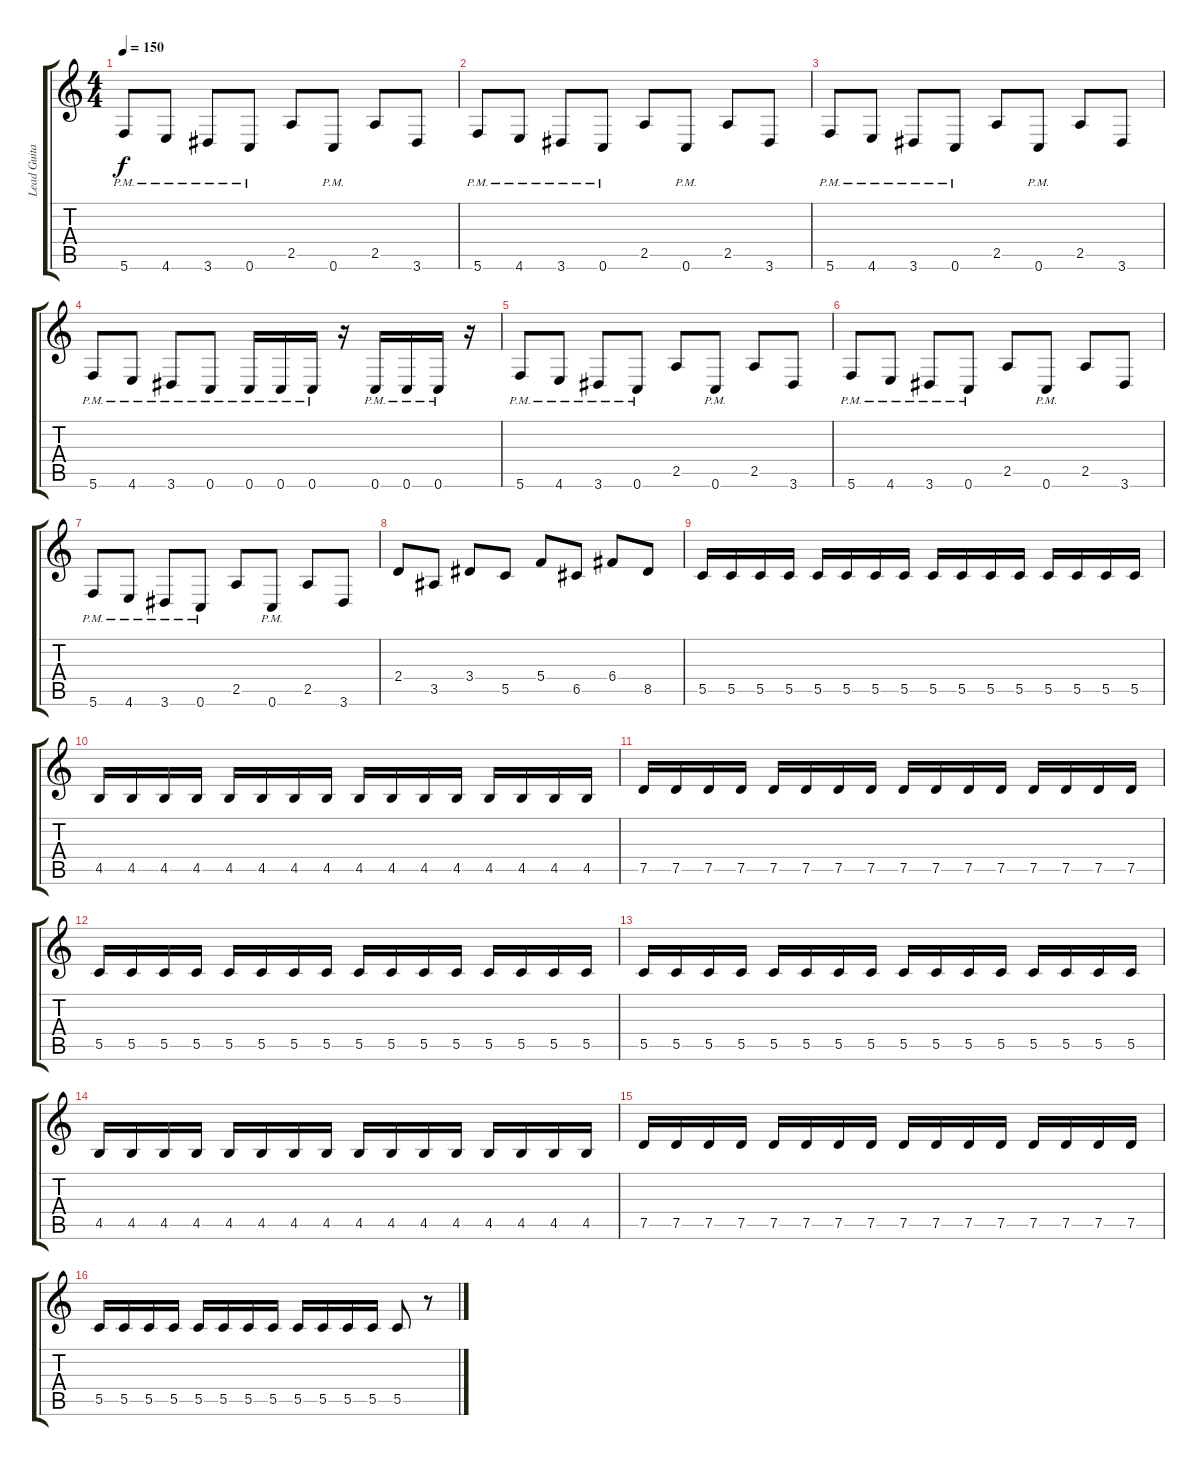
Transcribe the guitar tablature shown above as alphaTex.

\track ("Lead Guitar" "Lead Guita") {instrument distortionguitar}
\staff {score tabs}
\tuning (D4 A3 F3 C3 G2 C2) {hide}
\ts (4 4)
\tempo 150
\clef g2
\ks c
5.6{pm}.8{dy f} 4.6{pm}.8 3.6{pm}.8 0.6{pm}.8 2.5.8 0.6{pm}.8 2.5.8 3.6.8 |
5.6{pm}.8 4.6{pm}.8 3.6{pm}.8 0.6{pm}.8 2.5.8 0.6{pm}.8 2.5.8 3.6.8 |
5.6{pm}.8 4.6{pm}.8 3.6{pm}.8 0.6{pm}.8 2.5.8 0.6{pm}.8 2.5.8 3.6.8 |
5.6{pm}.8 4.6{pm}.8 3.6{pm}.8 0.6{pm}.8 0.6{pm}.16 0.6{pm}.16 0.6{pm}.16 r.16 0.6{pm}.16 0.6{pm}.16 0.6{pm}.16 r.16 |
5.6{pm}.8 4.6{pm}.8 3.6{pm}.8 0.6{pm}.8 2.5.8 0.6{pm}.8 2.5.8 3.6.8 |
5.6{pm}.8 4.6{pm}.8 3.6{pm}.8 0.6{pm}.8 2.5.8 0.6{pm}.8 2.5.8 3.6.8 |
5.6{pm}.8 4.6{pm}.8 3.6{pm}.8 0.6{pm}.8 2.5.8 0.6{pm}.8 2.5.8 3.6.8 |
2.4.8 3.5.8 3.4.8 5.5.8 5.4.8 6.5.8 6.4.8 8.5.8 |
5.5.16 5.5.16 5.5.16 5.5.16 5.5.16 5.5.16 5.5.16 5.5.16 5.5.16 5.5.16 5.5.16 5.5.16 5.5.16 5.5.16 5.5.16 5.5.16 |
4.5.16 4.5.16 4.5.16 4.5.16 4.5.16 4.5.16 4.5.16 4.5.16 4.5.16 4.5.16 4.5.16 4.5.16 4.5.16 4.5.16 4.5.16 4.5.16 |
7.5.16 7.5.16 7.5.16 7.5.16 7.5.16 7.5.16 7.5.16 7.5.16 7.5.16 7.5.16 7.5.16 7.5.16 7.5.16 7.5.16 7.5.16 7.5.16 |
5.5.16 5.5.16 5.5.16 5.5.16 5.5.16 5.5.16 5.5.16 5.5.16 5.5.16 5.5.16 5.5.16 5.5.16 5.5.16 5.5.16 5.5.16 5.5.16 |
5.5.16 5.5.16 5.5.16 5.5.16 5.5.16 5.5.16 5.5.16 5.5.16 5.5.16 5.5.16 5.5.16 5.5.16 5.5.16 5.5.16 5.5.16 5.5.16 |
4.5.16 4.5.16 4.5.16 4.5.16 4.5.16 4.5.16 4.5.16 4.5.16 4.5.16 4.5.16 4.5.16 4.5.16 4.5.16 4.5.16 4.5.16 4.5.16 |
7.5.16 7.5.16 7.5.16 7.5.16 7.5.16 7.5.16 7.5.16 7.5.16 7.5.16 7.5.16 7.5.16 7.5.16 7.5.16 7.5.16 7.5.16 7.5.16 |
5.5.16 5.5.16 5.5.16 5.5.16 5.5.16 5.5.16 5.5.16 5.5.16 5.5.16 5.5.16 5.5.16 5.5.16 5.5.8 r.8
